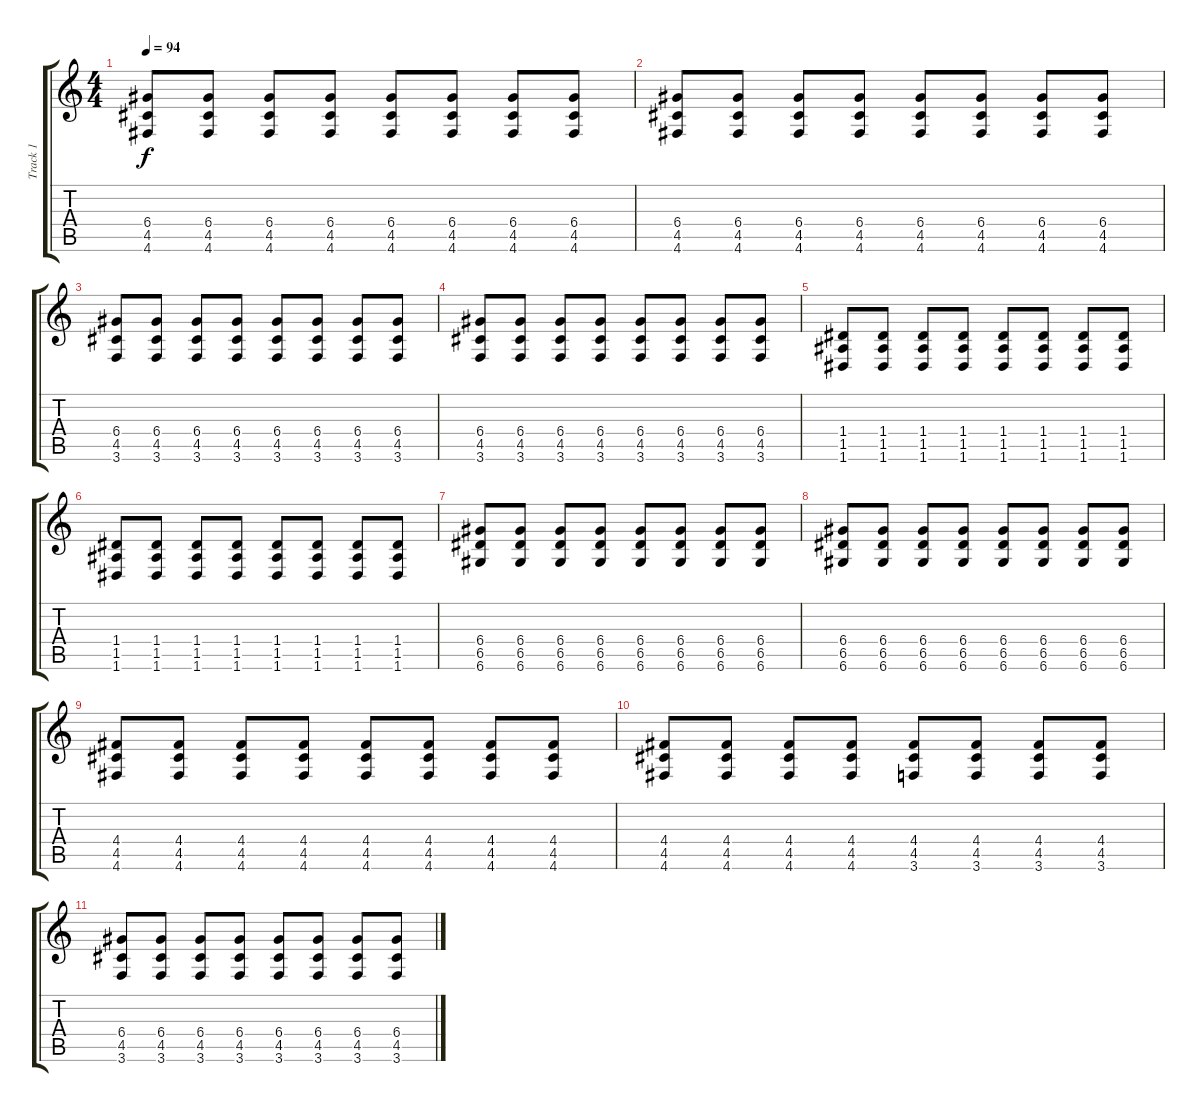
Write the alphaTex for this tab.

\track ("Track 1" "Track 1") {instrument acousticguitarnylon}
\staff {score tabs}
\tuning (E4 B3 G3 D3 A2 D2) {hide}
\ts (4 4)
\tempo 94
\clef g2
\ks c
(6.4 4.5 4.6).8{dy f} (6.4 4.5 4.6).8 (6.4 4.5 4.6).8 (6.4 4.5 4.6).8 (6.4 4.5 4.6).8 (6.4 4.5 4.6).8 (6.4 4.5 4.6).8 (6.4 4.5 4.6).8 |
(6.4 4.5 4.6).8 (6.4 4.5 4.6).8 (6.4 4.5 4.6).8 (6.4 4.5 4.6).8 (6.4 4.5 4.6).8 (6.4 4.5 4.6).8 (6.4 4.5 4.6).8 (6.4 4.5 4.6).8 |
(6.4 4.5 3.6).8 (6.4 4.5 3.6).8 (6.4 4.5 3.6).8 (6.4 4.5 3.6).8 (6.4 4.5 3.6).8 (6.4 4.5 3.6).8 (6.4 4.5 3.6).8 (6.4 4.5 3.6).8 |
(6.4 4.5 3.6).8 (6.4 4.5 3.6).8 (6.4 4.5 3.6).8 (6.4 4.5 3.6).8 (6.4 4.5 3.6).8 (6.4 4.5 3.6).8 (6.4 4.5 3.6).8 (6.4 4.5 3.6).8 |
(1.4 1.5 1.6).8 (1.4 1.5 1.6).8 (1.4 1.5 1.6).8 (1.4 1.5 1.6).8 (1.4 1.5 1.6).8 (1.4 1.5 1.6).8 (1.4 1.5 1.6).8 (1.4 1.5 1.6).8 |
(1.4 1.5 1.6).8 (1.4 1.5 1.6).8 (1.4 1.5 1.6).8 (1.4 1.5 1.6).8 (1.4 1.5 1.6).8 (1.4 1.5 1.6).8 (1.4 1.5 1.6).8 (1.4 1.5 1.6).8 |
(6.4 6.5 6.6).8 (6.4 6.5 6.6).8 (6.4 6.5 6.6).8 (6.4 6.5 6.6).8 (6.4 6.5 6.6).8 (6.4 6.5 6.6).8 (6.4 6.5 6.6).8 (6.4 6.5 6.6).8 |
(6.4 6.5 6.6).8 (6.4 6.5 6.6).8 (6.4 6.5 6.6).8 (6.4 6.5 6.6).8 (6.4 6.5 6.6).8 (6.4 6.5 6.6).8 (6.4 6.5 6.6).8 (6.4 6.5 6.6).8 |
(4.4 4.5 4.6).8 (4.4 4.5 4.6).8 (4.4 4.5 4.6).8 (4.4 4.5 4.6).8 (4.4 4.5 4.6).8 (4.4 4.5 4.6).8 (4.4 4.5 4.6).8 (4.4 4.5 4.6).8 |
(4.4 4.5 4.6).8 (4.4 4.5 4.6).8 (4.4 4.5 4.6).8 (4.4 4.5 4.6).8 (4.4 4.5 3.6).8 (4.4 4.5 3.6).8 (4.4 4.5 3.6).8 (4.4 4.5 3.6).8 |
(6.4 4.5 3.6).8 (6.4 4.5 3.6).8 (6.4 4.5 3.6).8 (6.4 4.5 3.6).8 (6.4 4.5 3.6).8 (6.4 4.5 3.6).8 (6.4 4.5 3.6).8 (6.4 4.5 3.6).8
